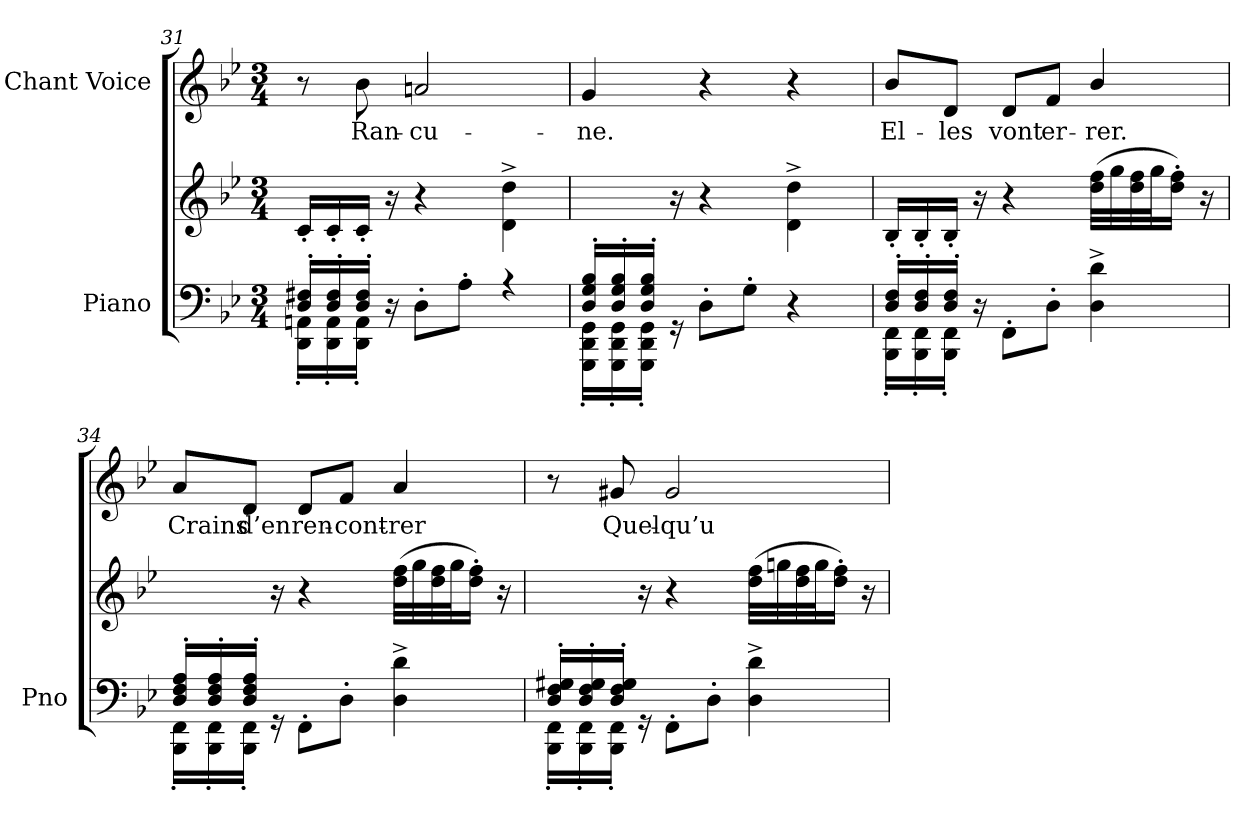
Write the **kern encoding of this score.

**kern	**kern	**kern	**text
*part2	*part2	*part1	*part1
*staff3	*staff2	*staff1	*staff1
*I"Piano	*	*I"Chant Voice	*
*I'Pno	*	*	*
*clefF4	*clefG2	*clefG2	*
*k[b-e-]	*k[b-e-]	*k[b-e-]	*
*M3/4	*M3/4	*M3/4	*
=31	=31	=31	=31
*^	*	*	*
16D/' 16F#X/'LL	16DD\' 16AAn\'LL	16c'/LL	8r	.
16D/' 16F#/'	16DD\' 16AA\'	16c'/	.	.
!	!	!	!	!LO:LY:b
16D/' 16F#/'JJ	16DD\' 16AA\'JJ	16c'/JJ	8b-\	Ran-
16ryy	16r	16r	.	.
!	!	!	!	!LO:LY:b
4ryy	8D'\L	4r	2an/	-cu-
.	8A'\J	.	.	.
4ryy	4rA	4d\^ 4dd\^	.	.
=32	=32	=32	=32	=32
!	!	!	!	!LO:LY:b
16D/' 16G/' 16B-/'LL	16GGG\' 16DD\' 16GG\'LL	8.ryy	4g/	-ne.
16D/' 16G/' 16B-/'	16GGG\' 16DD\' 16GG\'	.	.	.
16D/' 16G/' 16B-/'JJ	16GGG\' 16DD\' 16GG\'JJ	.	.	.
2ryy	16rGG	16r	.	.
.	8D'\L	4r	4r	.
.	8G'\J	.	.	.
.	4r	4d\^ 4dd\^	4r	.
16ryy	.	.	.	.
!!LO:LB:g=z
=33	=33	=33	=33	=33
!	!	!	!	!LO:LY:b
16D/' 16F/'LL	16BBB-\' 16FF\'LL	16B-'/LL	8b-/L	El-
16D/' 16F/'	16BBB-\' 16FF\'	16B-'/	.	.
!	!	!	!	!LO:LY:b
16D/' 16F/'JJ	16BBB-\' 16FF\'JJ	16B-'/JJ	8d/J	-les
16ryy	16r	16r	.	.
!	!	!	!	!LO:LY:b
4ryy	8FF'\L	4r	8d/L	vont
!	!	!	!	!LO:LY:b
.	8D'\J	.	8f/J	er-
!	!	!	!	!LO:LY:b
4ryy	4D\^ 4d\^	(>32dd\ 32ff\LLL	4b-/	-rer.
.	.	32gg\	.	.
.	.	32dd\ 32ff\	.	.
.	.	32gg\J	.	.
.	.	16dd\' 16ff\'JJ)	.	.
.	.	16r	.	.
=34	=34	=34	=34	=34
!	!	!	!	!LO:LY:b
16D/' 16F/' 16A/'LL	16BBB-\' 16FF\'LL	8.ryy	8a/L	Crains
16D/' 16F/' 16A/'	16BBB-\' 16FF\'	.	.	.
!	!	!	!	!LO:LY:b
16D/' 16F/' 16A/'JJ	16BBB-\' 16FF\'JJ	.	8d/J	d’en
2ryy	16rGG	16r	.	.
!	!	!	!	!LO:LY:b
.	8FF'\L	4r	8d/L	ren-
!	!	!	!	!LO:LY:b
.	8D'\J	.	8f/J	-cont-
!	!	!	!	!LO:LY:b
.	4D\^ 4d\^	(>32dd\ 32ff\LLL	4a/	-rer
.	.	32gg\	.	.
.	.	32dd\ 32ff\	.	.
.	.	32gg\J	.	.
.	.	16dd\' 16ff\'JJ)	.	.
16ryy	.	16r	.	.
=35	=35	=35	=35	=35
16D/' 16F/' 16G#X/'LL	16BBB-\' 16FF\'LL	8.ryy	8r	.
16D/' 16F/' 16G#/'	16BBB-\' 16FF\'	.	.	.
!	!	!	!	!LO:LY:b
16D/' 16F/' 16G#/'JJ	16BBB-\' 16FF\'JJ	.	8g#X/	Quel-
2ryy	16rGG	16r	.	.
!	!	!	!	!LO:LY:b
.	8FF'\L	4r	2g#/	-qu’u-
.	8D'\J	.	.	.
.	4D\^ 4d\^	(>32dd\ 32ff\LLL	.	.
.	.	32ggn\	.	.
.	.	32dd\ 32ff\	.	.
.	.	32gg\J	.	.
.	.	16dd\' 16ff\'JJ)	.	.
16ryy	.	16r	.	.
*v	*v	*	*	*
=	=	=	=
*-	*-	*-	*-
